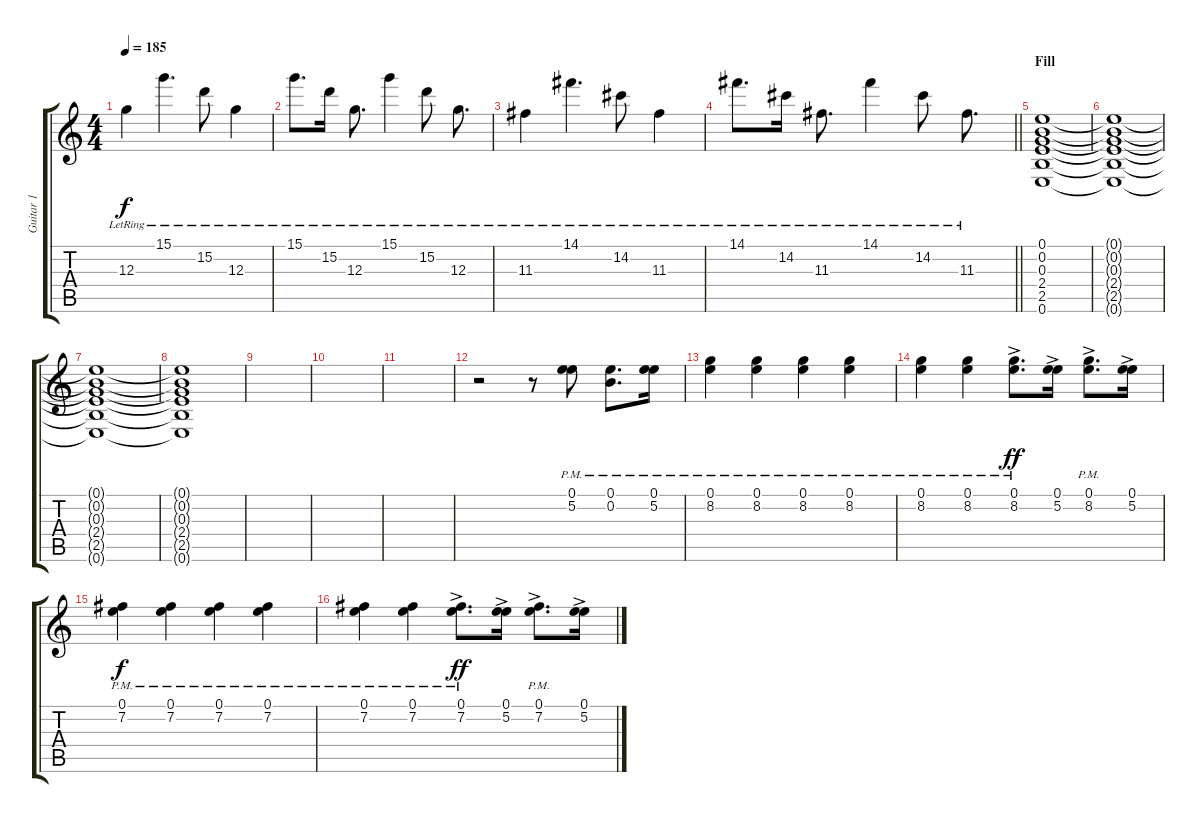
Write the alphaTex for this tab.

\track ("Guitar 1" "Guitar 1") {instrument overdrivenguitar}
\staff {score tabs}
\tuning (E4 B3 G3 D3 A2 E2) {hide}
\ts (4 4)
\tempo 185
\clef g2
\ks c
12.3{lr}.4{dy f} 15.1{lr}.4{d} 15.2{lr}.8 12.3{lr}.4 |
15.1{lr}.8{d} 15.2{lr}.16 12.3{lr}.8{d} 15.1{lr}.4 15.2{lr}.8 12.3{lr}.8{d} |
11.3{lr}.4 14.1{lr}.4{d} 14.2{lr}.8 11.3{lr}.4 |
\barLineRight lightlight
14.1{lr}.8{d} 14.2{lr}.16 11.3{lr}.8{d} 14.1{lr}.4 14.2{lr}.8 11.3{lr}.8{d} |
\section ("" "Fill")
(0.1 0.2 0.3 2.4 2.5 0.6).1 |
(0.1{t} 0.2{t} 0.3{t} 2.4{t} 2.5{t} 0.6{t}).1 |
(0.1{t} 0.2{t} 0.3{t} 2.4{t} 2.5{t} 0.6{t}).1 |
(0.1{t} 0.2{t} 0.3{t} 2.4{t} 2.5{t} 0.6{t}).1 |
|
|
|
r.2 r.8 (0.1{pm} 5.2{pm}).8 (0.1{pm} 0.2{pm}).8{d} (0.1{pm} 5.2{pm}).16 |
(0.1{pm} 8.2{pm}).4 (0.1{pm} 8.2{pm}).4 (0.1{pm} 8.2{pm}).4 (0.1{pm} 8.2{pm}).4 |
(0.1{pm} 8.2{pm}).4 (0.1{pm} 8.2{pm}).4 (0.1{pm} 8.2{ac pm}).8{d dy ff} (0.1{ac} 5.2).16 (0.1{pm} 8.2{ac pm}).8{d} (0.1{ac} 5.2).16 |
(0.1{pm} 7.2{pm}).4{dy f} (0.1{pm} 7.2{pm}).4 (0.1{pm} 7.2{pm}).4 (0.1{pm} 7.2{pm}).4 |
(0.1{pm} 7.2{pm}).4 (0.1{pm} 7.2{pm}).4 (0.1{pm} 7.2{ac pm}).8{d dy ff} (0.1{ac} 5.2).16 (0.1{pm} 7.2{ac pm}).8{d} (0.1{ac} 5.2).16
